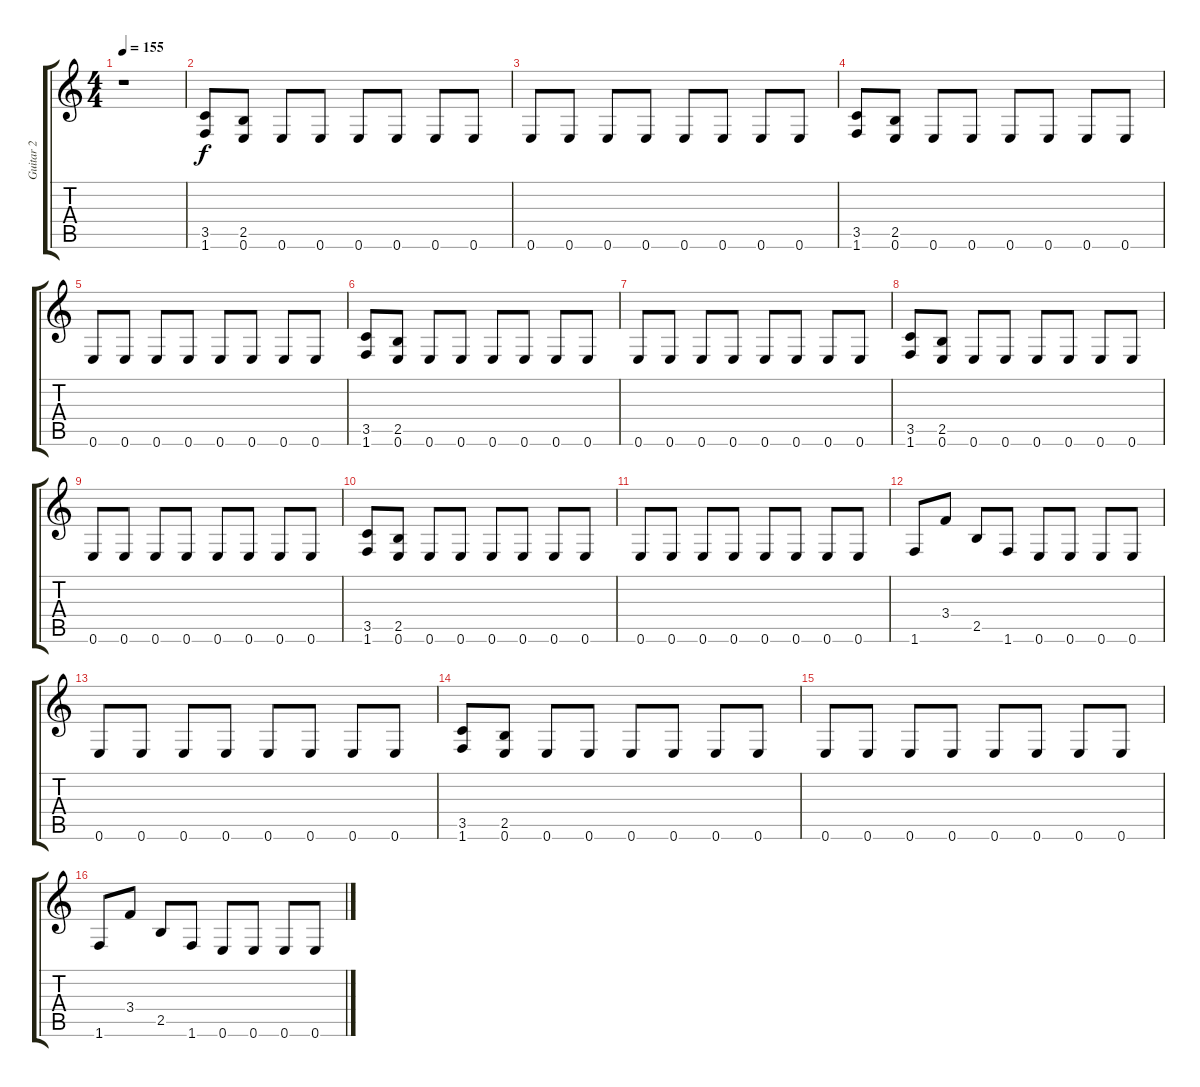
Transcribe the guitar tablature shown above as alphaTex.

\track ("Guitar 2" "Guitar 2") {instrument overdrivenguitar}
\staff {score tabs}
\tuning (E4 B3 G3 D3 A2 E2) {hide}
\ts (4 4)
\tempo 155
\clef g2
\ks c
r.1{dy f instrument overdrivenguitar} |
(3.5 1.6).8 (2.5 0.6).8 0.6.8 0.6.8 0.6.8 0.6.8 0.6.8 0.6.8 |
0.6.8 0.6.8 0.6.8 0.6.8 0.6.8 0.6.8 0.6.8 0.6.8 |
(3.5 1.6).8 (2.5 0.6).8 0.6.8 0.6.8 0.6.8 0.6.8 0.6.8 0.6.8 |
0.6.8 0.6.8 0.6.8 0.6.8 0.6.8 0.6.8 0.6.8 0.6.8 |
(3.5 1.6).8 (2.5 0.6).8 0.6.8 0.6.8 0.6.8 0.6.8 0.6.8 0.6.8 |
0.6.8 0.6.8 0.6.8 0.6.8 0.6.8 0.6.8 0.6.8 0.6.8 |
(3.5 1.6).8 (2.5 0.6).8 0.6.8 0.6.8 0.6.8 0.6.8 0.6.8 0.6.8 |
0.6.8 0.6.8 0.6.8 0.6.8 0.6.8 0.6.8 0.6.8 0.6.8 |
(3.5 1.6).8 (2.5 0.6).8 0.6.8 0.6.8 0.6.8 0.6.8 0.6.8 0.6.8 |
0.6.8 0.6.8 0.6.8 0.6.8 0.6.8 0.6.8 0.6.8 0.6.8 |
1.6.8 3.4.8 2.5.8 1.6.8 0.6.8 0.6.8 0.6.8 0.6.8 |
0.6.8 0.6.8 0.6.8 0.6.8 0.6.8 0.6.8 0.6.8 0.6.8 |
(3.5 1.6).8 (2.5 0.6).8 0.6.8 0.6.8 0.6.8 0.6.8 0.6.8 0.6.8 |
0.6.8 0.6.8 0.6.8 0.6.8 0.6.8 0.6.8 0.6.8 0.6.8 |
1.6.8 3.4.8 2.5.8 1.6.8 0.6.8 0.6.8 0.6.8 0.6.8
